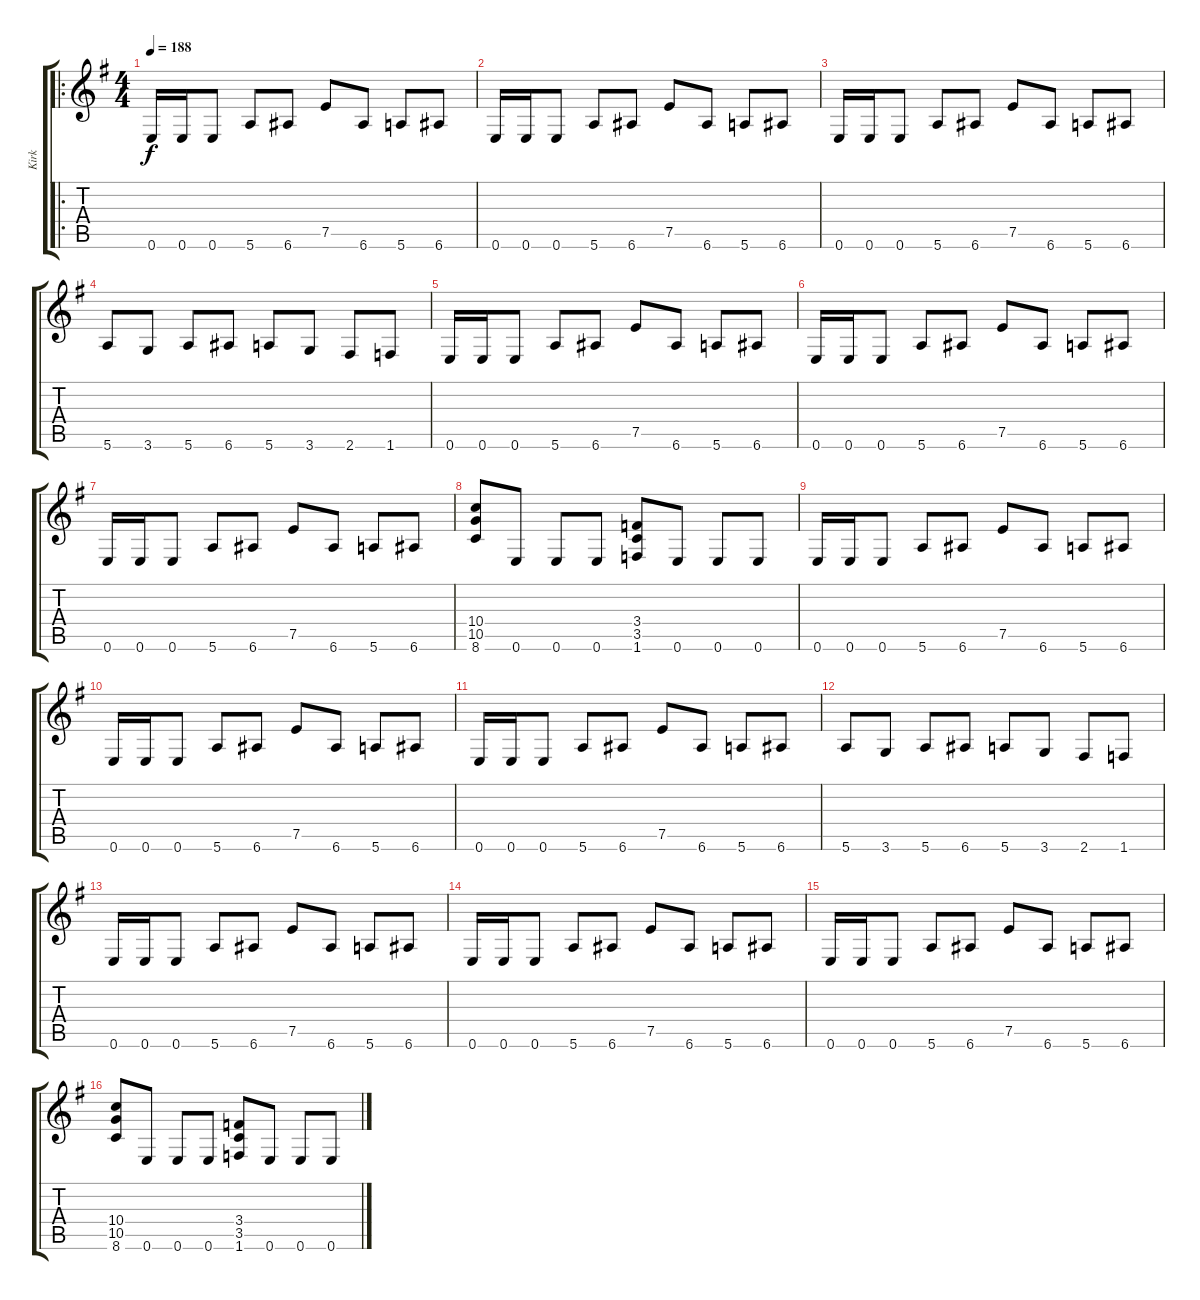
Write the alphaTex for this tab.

\track ("Kirk" "Kirk") {instrument distortionguitar}
\staff {score tabs}
\tuning (E4 B3 G3 D3 A2 E2) {hide}
\ro
\ts (4 4)
\tempo 188
\clef g2
\ks eminor
0.6.16{dy f} 0.6.16 0.6.8 5.6.8 6.6.8 7.5.8 6.6.8 5.6.8 6.6.8 |
0.6.16 0.6.16 0.6.8 5.6.8 6.6.8 7.5.8 6.6.8 5.6.8 6.6.8 |
0.6.16 0.6.16 0.6.8 5.6.8 6.6.8 7.5.8 6.6.8 5.6.8 6.6.8 |
5.6.8 3.6.8 5.6.8 6.6.8 5.6.8 3.6.8 2.6.8 1.6.8 |
0.6.16 0.6.16 0.6.8 5.6.8 6.6.8 7.5.8 6.6.8 5.6.8 6.6.8 |
0.6.16 0.6.16 0.6.8 5.6.8 6.6.8 7.5.8 6.6.8 5.6.8 6.6.8 |
0.6.16 0.6.16 0.6.8 5.6.8 6.6.8 7.5.8 6.6.8 5.6.8 6.6.8 |
(10.4 10.5 8.6).8 0.6.8 0.6.8 0.6.8 (3.4 3.5 1.6).8 0.6.8 0.6.8 0.6.8 |
0.6.16 0.6.16 0.6.8 5.6.8 6.6.8 7.5.8 6.6.8 5.6.8 6.6.8 |
0.6.16 0.6.16 0.6.8 5.6.8 6.6.8 7.5.8 6.6.8 5.6.8 6.6.8 |
0.6.16 0.6.16 0.6.8 5.6.8 6.6.8 7.5.8 6.6.8 5.6.8 6.6.8 |
5.6.8 3.6.8 5.6.8 6.6.8 5.6.8 3.6.8 2.6.8 1.6.8 |
0.6.16 0.6.16 0.6.8 5.6.8 6.6.8 7.5.8 6.6.8 5.6.8 6.6.8 |
0.6.16 0.6.16 0.6.8 5.6.8 6.6.8 7.5.8 6.6.8 5.6.8 6.6.8 |
0.6.16 0.6.16 0.6.8 5.6.8 6.6.8 7.5.8 6.6.8 5.6.8 6.6.8 |
(10.4 10.5 8.6).8 0.6.8 0.6.8 0.6.8 (3.4 3.5 1.6).8 0.6.8 0.6.8 0.6.8
